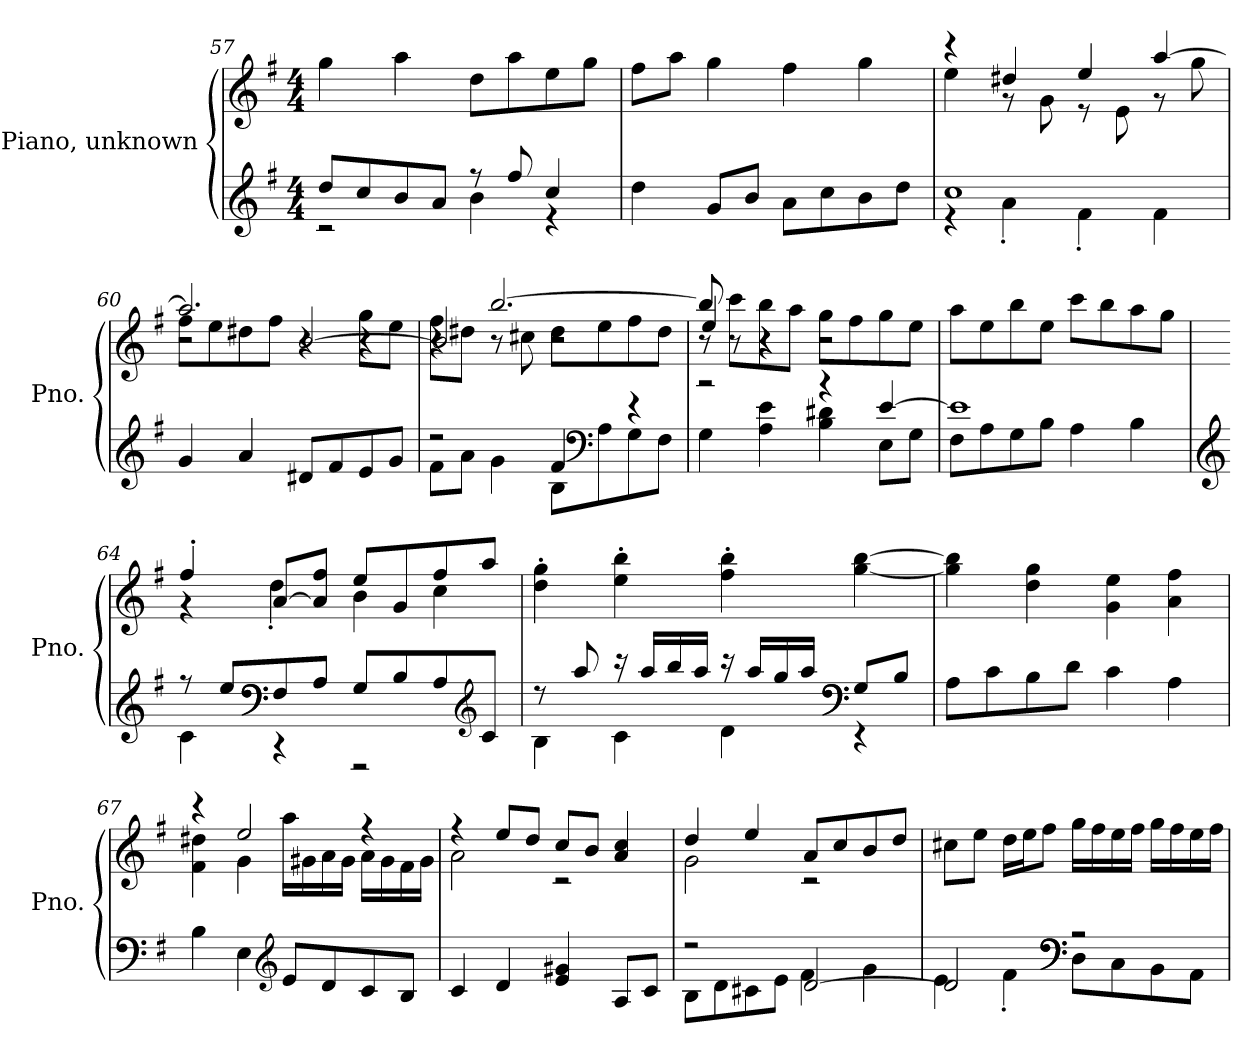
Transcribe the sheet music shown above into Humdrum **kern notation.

**kern	**kern
*part1	*part1
*staff2	*staff1
*I"Piano, unknown	*
*I'Pno.	*
*clefG2	*clefG2
*k[f#]	*k[f#]
*M4/4	*M4/4
=57	=57
*^	*
8dd/L	2r	4gg\
8cc/	.	.
8b/	.	4aa\
8a/J	.	.
8r	4b\	8dd\L
8ff#/	.	8aa\
4cc/	4r	8ee\
.	.	8gg\J
*v	*v	*
=58	=58
4dd\	8ff#\L
.	8aa\J
8g/L	4gg\
8b/J	.
8a\L	4ff#\
8cc\	.
8b\	4gg\
8dd\J	.
=59	=59
*^	*^
1cc	4r	4r	4ee\
.	4a'\	4dd#X/	8r
.	.	.	8g\
.	4f#'\	4ee/	8r
.	.	.	8e\
.	4f#\	[4aa/	8r
.	.	.	8gg\
*v	*v	*	*
=60	=60	=60
*	*	*^
4g/	2.aa/]	8ff#\L	2r
.	.	8ee\	.
4a/	.	8dd#X\	.
.	.	8ff#\J	.
8d#X/L	.	4r	[2b/
8f#/	.	.	.
8e/	4r	8gg\L	.
8g/J	.	8ee\J	.
!!LO:LB:g=z	!!	!!
=61	=61	=61	=61
*^	*	*	*
2r	8f#\L	4r	8ff#\L	2b/]
.	8a\J	.	8dd#X\J	.
.	4g\	[2.bb/	8r	.
.	.	.	8cc#X\	.
4f#/	8B\L	.	8dd#\L	2r
*clefF4	*	*	*	*
.	8A\	.	8ee\	.
4r	8G\	.	8ff#\	.
.	8F#\J	.	8dd#\J	.
=62	=62	=62	=62	=62
2r	4G\	8bb/]	8r	4ee/
.	.	8r	8ccc\L	.
.	4A\ 4e\	4r	8bb\	4r
.	.	.	8aa\J	.
4r	4B\ 4d#X\	2r	8gg\L	2r
.	.	.	8ff#\	.
[4e/	8E\L	.	8gg\	.
.	8G\J	.	8ee\J	.
*	*	*v	*v	*v
=63	=63	=63
1e]	8F#\L	8aa\L
.	8A\	8ee\
.	8G\	8bb\
.	8B\J	8ee\J
.	4A\	8ccc\L
.	.	8bb\
.	4B\	8aa\
.	.	8gg\J
!!LO:LB:g=z
=64	=64	=64
*clefG2	*	*
*	*	*^
8r	4c\	4ff#'/	4r
8ee/L	.	.	.
*clefF4	*	*	*
8F#/	4r	[8a/L	4dd'\
8A/J	.	8a/] 8ff#/J	.
8G/L	2r	8ee/L	4b\
8B/	.	8g/	.
8A/	.	8ff#/	4cc\
*clefG2	*	*	*
8c/J	.	8aa/J	.
*	*	*v	*v
=65	=65	=65
8r	4B\	4dd\' 4gg\'
8aa/	.	.
16r	4c\	4ee\' 4bb\'
16aa/LL	.	.
16bb/	.	.
16aa/JJ	.	.
16r	4d\	4ff#\' 4bb\'
16aa/LL	.	.
16gg/	.	.
16aa/JJ	.	.
*clefF4	*	*
8G/L	4r	[4gg\ [4bb\
8B/J	.	.
*v	*v	*
=66	=66
8A\L	4gg\] 4bb\]
8c\	.
8B\	4dd\ 4gg\
8d\J	.
4c\	4g\ 4ee\
4A\	4a\ 4ff#\
!!LO:LB:g=z
=67	=67
*	*^
4B\	4r	4f#\ 4dd#X\
4E\	2ee/	4g\
*clefG2	*	*
8e/L	.	16aa\LL
.	.	16g#X\
8d/	.	16a\
.	.	16g#\JJ
8c/	4r	16a\LL
.	.	16g#\
8B/J	.	16f#\
.	.	16g#\JJ
=68	=68	=68
4c/	4r	2a\
4d/	8ee/L	.
.	8dd/J	.
4e/ 4g#X/	8cc/L	2r
.	8b/J	.
8A/L	4a/ 4cc/	.
8c/J	.	.
=69	=69	=69
*^	*	*
2r	8B\L	4dd/	2g\
.	8d\	.	.
.	8c#X\	4ee/	.
.	8e\J	.	.
[2d/	4f#\	8a/L	2r
.	.	8cc/	.
.	4g\	8b/	.
.	.	8dd/J	.
*	*	*v	*v
=70	=70	=70
2d/]	4e\	8cc#X\L
.	.	8ee\J
.	4f#'\	16dd\LL
.	.	16ee\J
.	.	8ff#\J
*clefF4	*	*
2r	8D\L	16gg\LL
.	.	16ff#\
.	8C\	16ee\
.	.	16ff#\JJ
.	8BB\	16gg\LL
.	.	16ff#\
.	8AA\J	16ee\
.	.	16ff#\JJ
*v	*v	*
=	=
*-	*-
